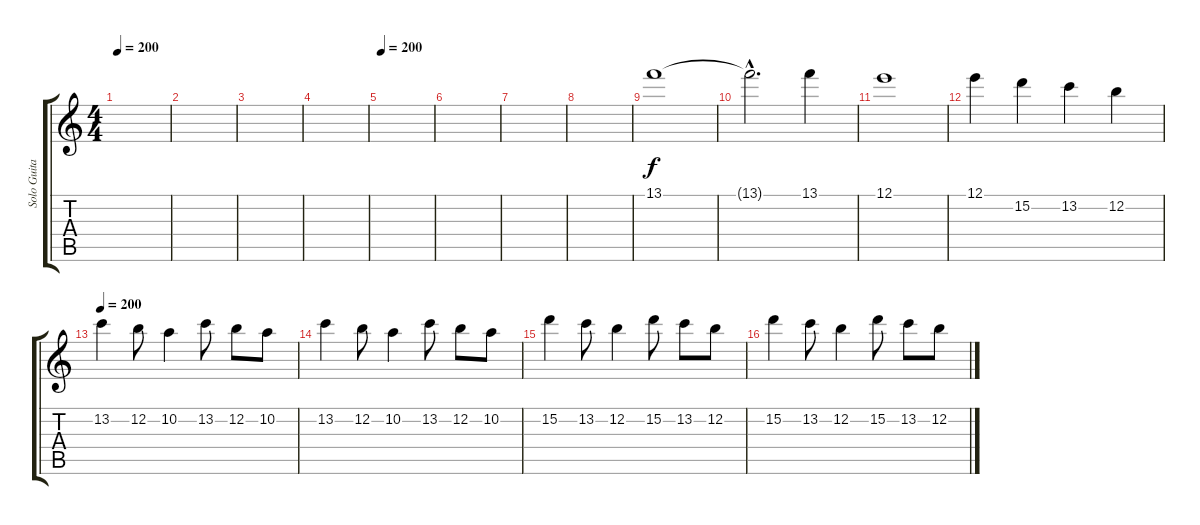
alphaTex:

\track ("Solo Guitar" "Solo Guita") {instrument overdrivenguitar}
\staff {score tabs}
\tuning (E4 B3 G3 D3 A2 E2) {hide}
\ts (4 4)
\tempo 200
\clef g2
\ks c
|
|
|
|
\tempo 200
|
|
|
|
13.1.1 |
13.1{hac t}.2{d} 13.1.4 |
12.1.1 |
12.1.4 15.2.4 13.2.4 12.2.4 |
\tempo 200
13.2.4 12.2.8 10.2.4 13.2.8 12.2.8 10.2.8 |
13.2.4 12.2.8 10.2.4 13.2.8 12.2.8 10.2.8 |
15.2.4 13.2.8 12.2.4 15.2.8 13.2.8 12.2.8 |
15.2.4 13.2.8 12.2.4 15.2.8 13.2.8 12.2.8
